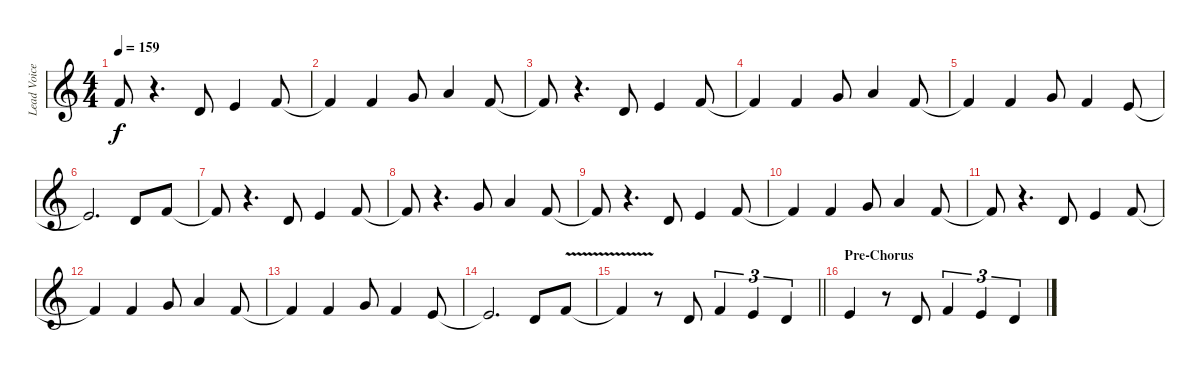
\track ("Lead Voice" "Lead Voice") {instrument lead2sawtooth}
\staff {score}
\tuning (E4 B3 G3 D3 A2 D2) {hide}
\ts (4 4)
\tempo 159
\clef g2
\ks c
1.1{t}.8{dy f} r.4{d} 3.2.8 5.2.4 1.1.8 |
1.1{t}.4 1.1.4 3.1.8 5.1.4 1.1.8 |
1.1{t}.8 r.4{d} 3.2.8 5.2.4 1.1.8 |
1.1{t}.4 1.1.4 3.1.8 5.1.4 1.1.8 |
1.1{t}.4 1.1.4 3.1.8 1.1.4 5.2.8 |
5.2{t}.2{d} 3.2.8 1.1.8 |
1.1{t}.8 r.4{d} 3.2.8 5.2.4 1.1.8 |
1.1{t}.8 r.4{d} 3.1.8 5.1.4 1.1.8 |
1.1{t}.8 r.4{d} 3.2.8 5.2.4 1.1.8 |
1.1{t}.4 1.1.4 3.1.8 5.1.4 1.1.8 |
1.1{t}.8 r.4{d} 3.2.8 5.2.4 1.1.8 |
1.1{t}.4 1.1.4 3.1.8 5.1.4 1.1.8 |
1.1{t}.4 1.1.4 3.1.8 1.1.4 5.2.8 |
5.2{t}.2{d} 3.2.8 1.1{v}.8 |
\barLineRight lightlight
1.1{t}.4 r.8 3.2.8 1.1.4{tu (3 2)} 5.2.4{tu (3 2)} 3.2.4{tu (3 2)} |
\section ("" "Pre-Chorus")
5.2.4 r.8 3.2.8 1.1.4{tu (3 2)} 5.2.4{tu (3 2)} 3.2.4{tu (3 2)}
